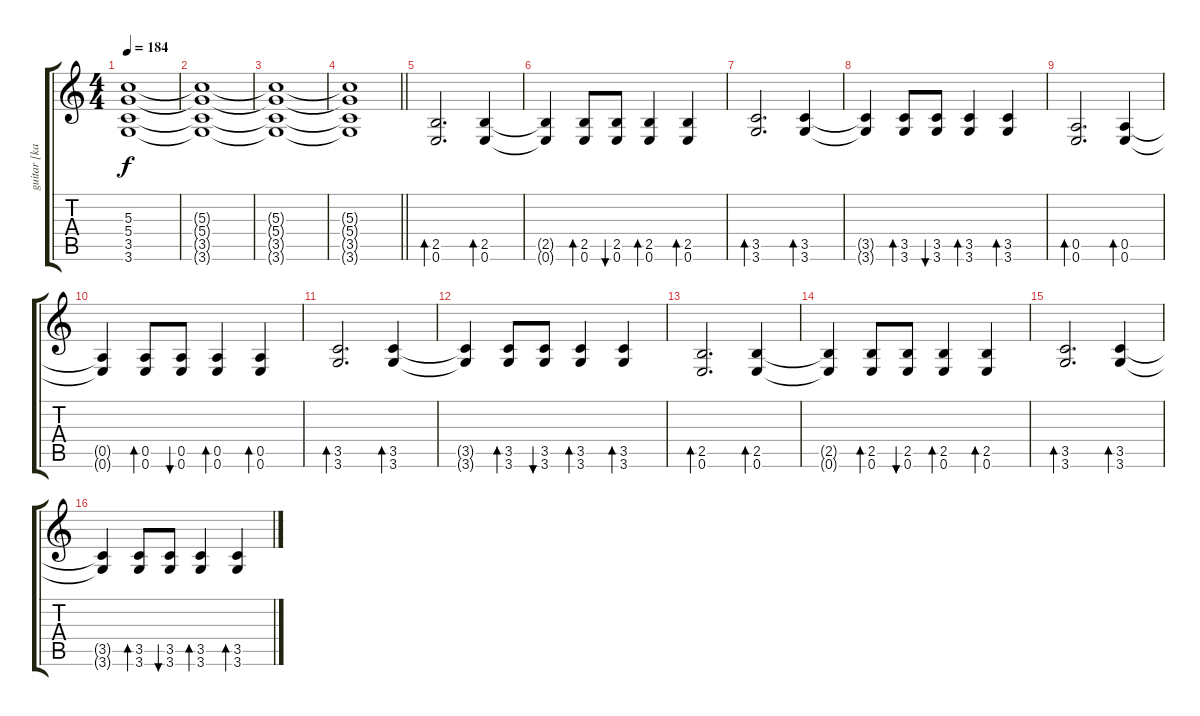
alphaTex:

\track ("guitar [karukan]" "guitar [ka") {instrument overdrivenguitar}
\staff {score tabs}
\tuning (E4 B3 G3 D3 A2 E2) {hide}
\ts (4 4)
\tempo 184
\clef g2
\ks c
(5.3{t} 5.4{t} 3.5{t} 3.6{t}).1{dy f} |
(5.3{t} 5.4{t} 3.5{t} 3.6{t}).1 |
(5.3{t} 5.4{t} 3.5{t} 3.6{t}).1 |
\barLineRight lightlight
(5.3{t} 5.4{t} 3.5{t} 3.6{t}).1 |
\section ("" "")
(2.5 0.6).2{d bd 60} (2.5 0.6).4{bd 60} |
(2.5{t} 0.6{t}).4 (2.5 0.6).8{bd 60} (2.5 0.6).8{bu 60} (2.5 0.6).4{bd 60} (2.5 0.6).4{bd 60} |
(3.5 3.6).2{d bd 60} (3.5 3.6).4{bd 60} |
(3.5{t} 3.6{t}).4 (3.5 3.6).8{bd 60} (3.5 3.6).8{bu 60} (3.5 3.6).4{bd 60} (3.5 3.6).4{bd 60} |
(0.5 0.6).2{d bd 60} (0.5 0.6).4{bd 60} |
(0.5{t} 0.6{t}).4 (0.5 0.6).8{bd 60} (0.5 0.6).8{bu 60} (0.5 0.6).4{bd 60} (0.5 0.6).4{bd 60} |
(3.5 3.6).2{d bd 60} (3.5 3.6).4{bd 60} |
(3.5{t} 3.6{t}).4 (3.5 3.6).8{bd 60} (3.5 3.6).8{bu 60} (3.5 3.6).4{bd 60} (3.5 3.6).4{bd 60} |
(2.5 0.6).2{d bd 60} (2.5 0.6).4{bd 60} |
(2.5{t} 0.6{t}).4 (2.5 0.6).8{bd 60} (2.5 0.6).8{bu 60} (2.5 0.6).4{bd 60} (2.5 0.6).4{bd 60} |
(3.5 3.6).2{d bd 60} (3.5 3.6).4{bd 60} |
(3.5{t} 3.6{t}).4 (3.5 3.6).8{bd 60} (3.5 3.6).8{bu 60} (3.5 3.6).4{bd 60} (3.5 3.6).4{bd 60}
